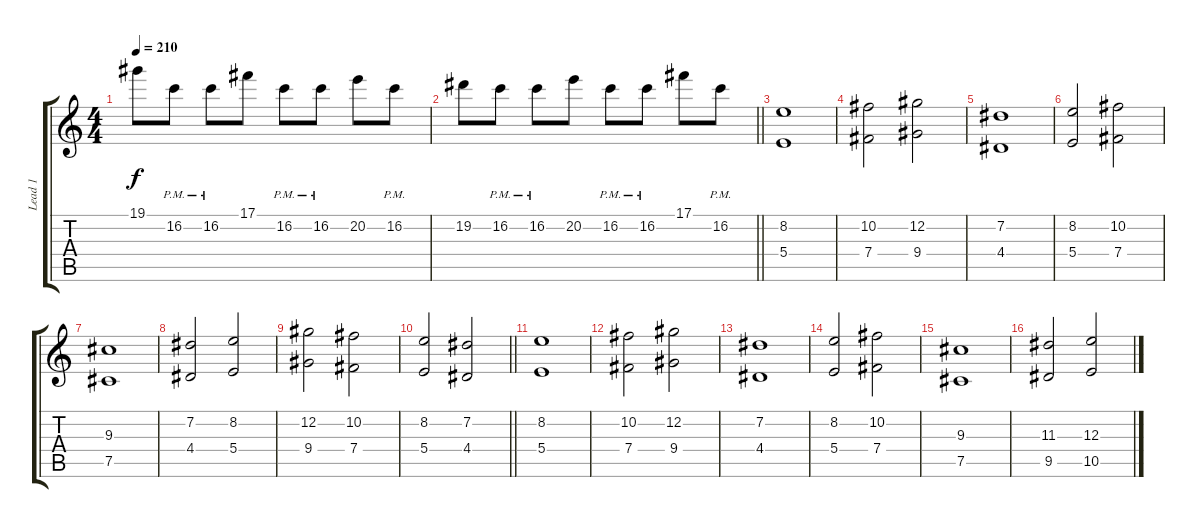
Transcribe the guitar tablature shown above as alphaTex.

\track ("Lead 1" "Lead 1") {instrument distortionguitar}
\staff {score tabs}
\tuning (Db4 Ab3 E3 B2 Gb2 Db2) {hide}
\ts (4 4)
\tempo 210
\clef g2
\ks c
19.1.8{dy f} 16.2{pm}.8 16.2{pm}.8 17.1.8 16.2{pm}.8 16.2{pm}.8 20.2.8 16.2{pm}.8 |
\barLineRight lightlight
19.2.8 16.2{pm}.8 16.2{pm}.8 20.2.8 16.2{pm}.8 16.2{pm}.8 17.1.8 16.2{pm}.8 |
(8.2 5.4).1 |
(10.2 7.4).2 (12.2 9.4).2 |
(7.2 4.4).1 |
(8.2 5.4).2 (10.2 7.4).2 |
(9.3 7.5).1 |
(7.2 4.4).2 (8.2 5.4).2 |
(12.2 9.4).2 (10.2 7.4).2 |
\barLineRight lightlight
(8.2 5.4).2 (7.2 4.4).2 |
(8.2 5.4).1 |
(10.2 7.4).2 (12.2 9.4).2 |
(7.2 4.4).1 |
(8.2 5.4).2 (10.2 7.4).2 |
(9.3 7.5).1 |
(11.3 9.5).2 (12.3 10.5).2
